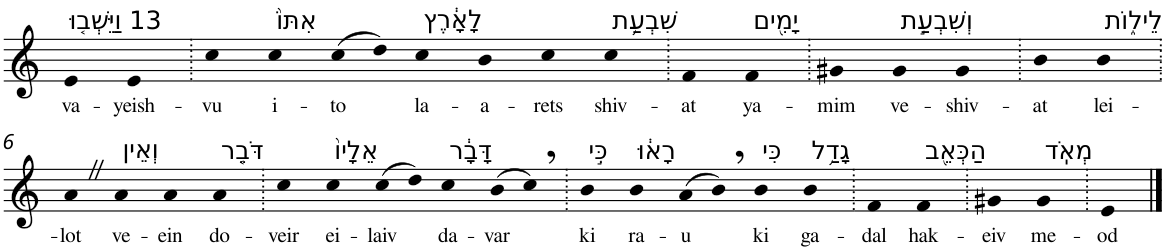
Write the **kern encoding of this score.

**kern	**text
*part1	*part1
*staff1	*staff1
*I"Piano	*
*I'Pno	*
*clefG2	*
*k[]	*
=1	=1
!LO:TX:a:t=13 וַיֵּשְׁב֤וּ	!
!	!LO:LY:b
4e	va-
!	!LO:LY:b
4e	-yeish-
=2.	=2.
!	!LO:LY:b
4cc	-vu
!LO:TX:a:t=אִתּוֹ֙	!
!	!LO:LY:b
4cc	i-
!	!LO:LY:b
(8cc	-to
8dd)	.
!LO:TX:a:t=לָאָ֔רֶץ	!
!	!LO:LY:b
4cc	la-
!	!LO:LY:b
4b	-a-
!	!LO:LY:b
4cc	-rets
!LO:TX:a:t=שִׁבְעַ֥ת	!
!	!LO:LY:b
4cc	shiv-
=3.	=3.
!	!LO:LY:b
4f	-at
!LO:TX:a:t=יָמִ֖ים	!
!	!LO:LY:b
4f	ya-
=4.	=4.
!	!LO:LY:b
4g#X	-mim
!LO:TX:a:t=וְשִׁבְעַ֣ת	!
!	!LO:LY:b
4g#	ve-
!	!LO:LY:b
4g#	-shiv-
=5.	=5.
!	!LO:LY:b
4b	-at
!LO:TX:a:t=לֵיל֑וֹת	!
!	!LO:LY:b
4b	lei-
!!LO:LB:g=z
=6.	=6.
!	!LO:LY:b
4aZ	-lot
!LO:TX:a:t=וְאֵין	!
!	!LO:LY:b
4a	ve-
!	!LO:LY:b
4a	-ein
!LO:TX:a:t=דֹּבֵ֤ר	!
!	!LO:LY:b
4a	do-
=7.	=7.
!	!LO:LY:b
4cc	-veir
!LO:TX:a:t=אֵלָיו֙	!
!	!LO:LY:b
4cc	ei-
!	!LO:LY:b
(8cc	-laiv
8dd)	.
!LO:TX:a:t=דָּבָ֔ר	!
!	!LO:LY:b
4cc	da-
!	!LO:LY:b
(8b	-var
8cc,)	.
=8.	=8.
!LO:TX:a:t=כִּ֣י	!
!	!LO:LY:b
4b	ki
!LO:TX:a:t=רָא֔וּ	!
!	!LO:LY:b
4b	ra-
!	!LO:LY:b
(8a	-u
8b,)	.
!LO:TX:a:t=כִּי	!
!	!LO:LY:b
4b	ki
!LO:TX:a:t=גָדַ֥ל	!
!	!LO:LY:b
4b	ga-
=9.	=9.
!	!LO:LY:b
4f	-dal
!LO:TX:a:t=הַכְּאֵ֖ב	!
!	!LO:LY:b
4f	hak-
=10.	=10.
!	!LO:LY:b
4g#X	-eiv
!LO:TX:a:t=מְאֹֽד	!
!	!LO:LY:b
4g#	me-
=11.	=11.
!	!LO:LY:b
4e	-od
==	==
*-	*-
